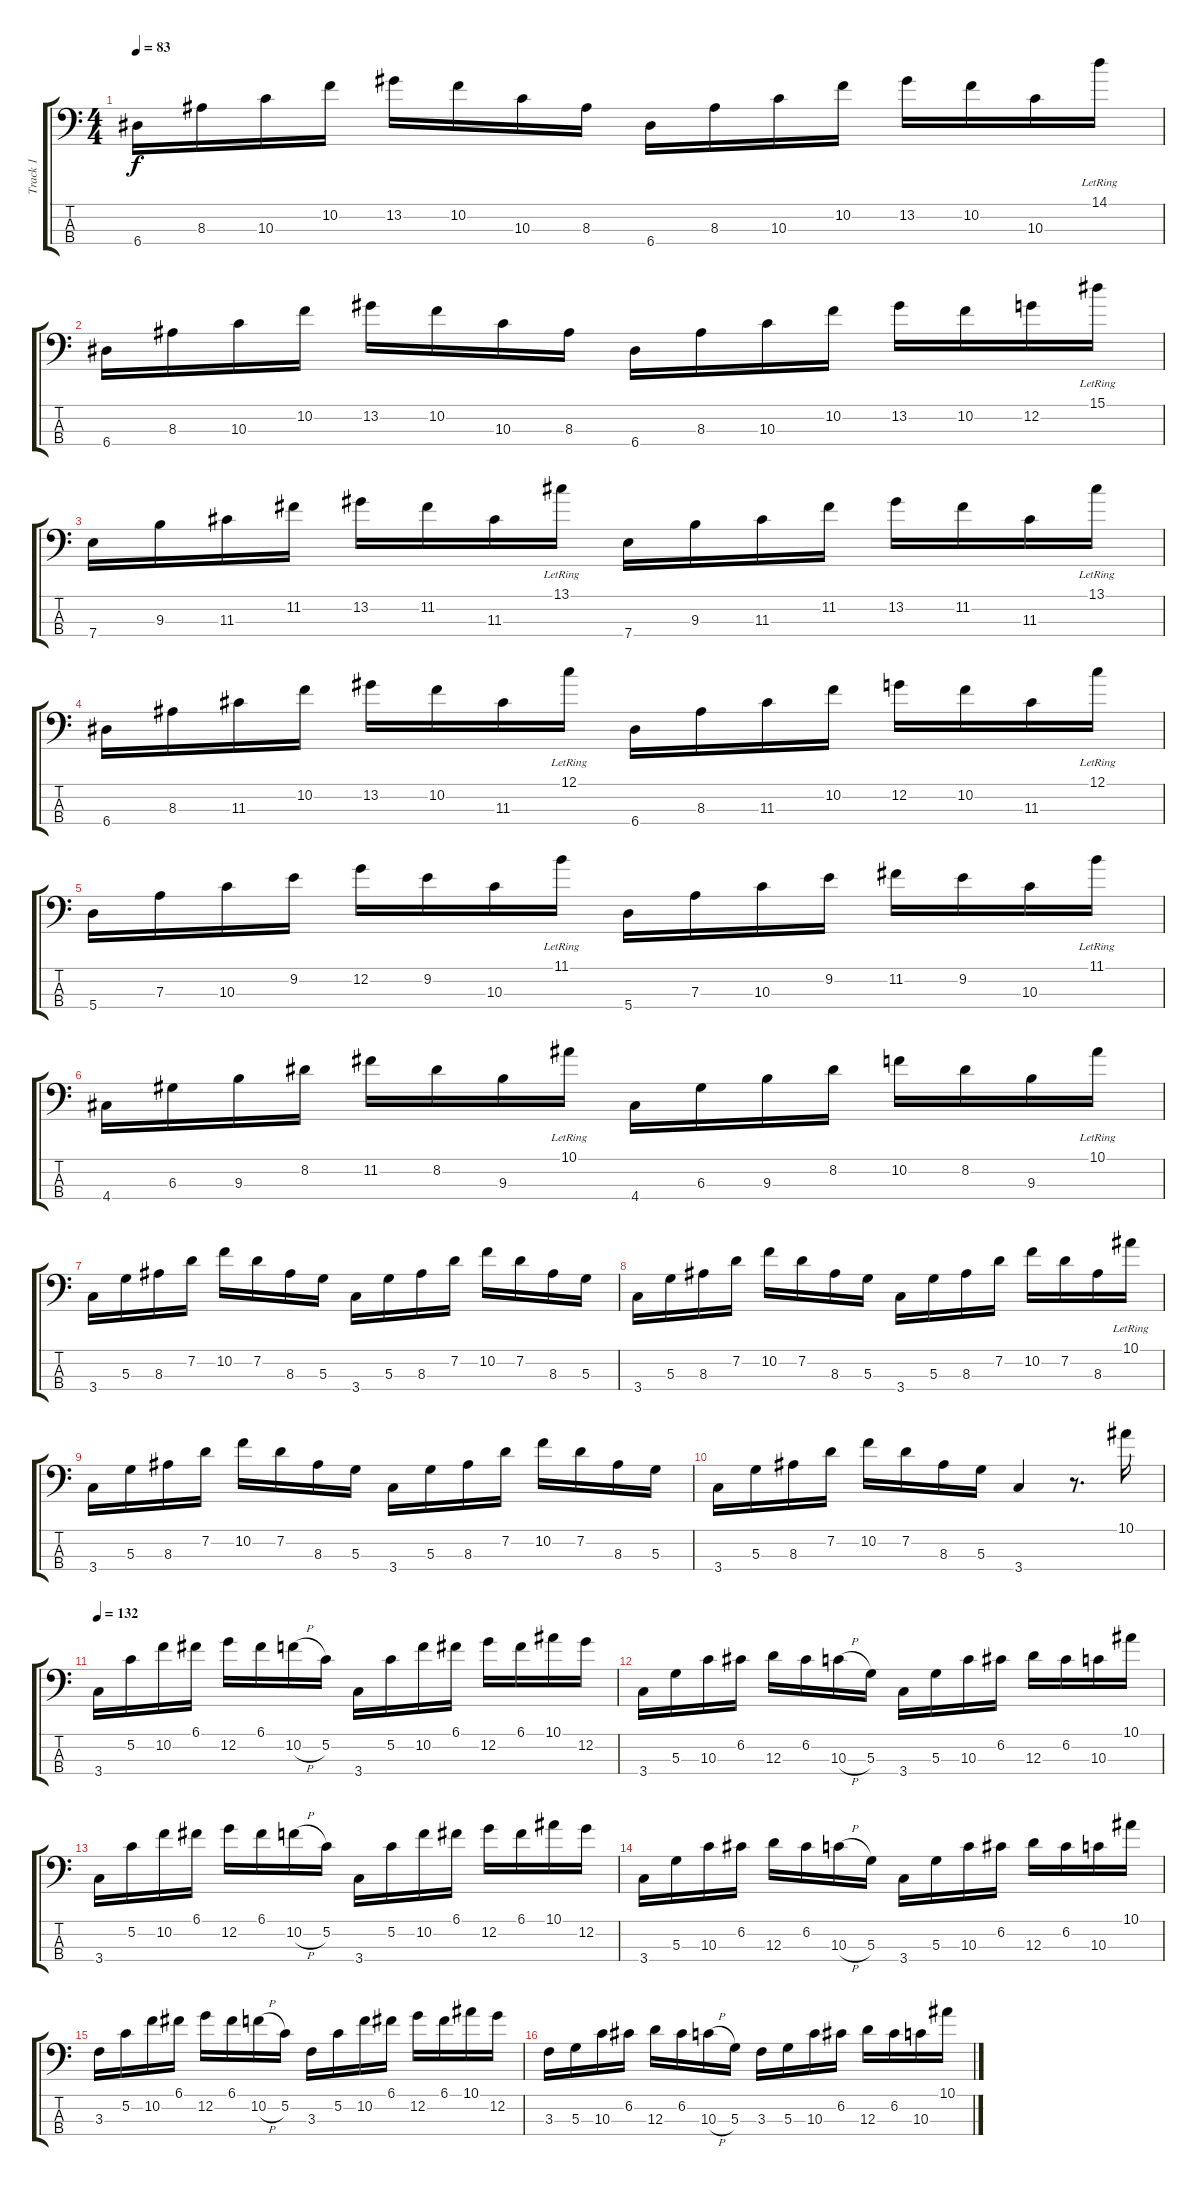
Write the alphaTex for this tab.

\track ("Track 1" "Track 1") {instrument acousticguitarsteel}
\staff {score tabs}
\tuning (C3 G2 D2 A1) {hide}
\ts (4 4)
\tempo 83
\clef f4
\ks c
6.4.16{dy f} 8.3.16 10.3.16 10.2.16 13.2.16 10.2.16 10.3.16 8.3.16 6.4.16 8.3.16 10.3.16 10.2.16 13.2.16 10.2.16 10.3.16 14.1{lr}.16 |
6.4.16 8.3.16 10.3.16 10.2.16 13.2.16 10.2.16 10.3.16 8.3.16 6.4.16 8.3.16 10.3.16 10.2.16 13.2.16 10.2.16 12.2.16 15.1{lr}.16 |
7.4.16 9.3.16 11.3.16 11.2.16 13.2.16 11.2.16 11.3.16 13.1{lr}.16 7.4.16 9.3.16 11.3.16 11.2.16 13.2.16 11.2.16 11.3.16 13.1{lr}.16 |
6.4.16 8.3.16 11.3.16 10.2.16 13.2.16 10.2.16 11.3.16 12.1{lr}.16 6.4.16 8.3.16 11.3.16 10.2.16 12.2.16 10.2.16 11.3.16 12.1{lr}.16 |
5.4.16 7.3.16 10.3.16 9.2.16 12.2.16 9.2.16 10.3.16 11.1{lr}.16 5.4.16 7.3.16 10.3.16 9.2.16 11.2.16 9.2.16 10.3.16 11.1{lr}.16 |
4.4.16 6.3.16 9.3.16 8.2.16 11.2.16 8.2.16 9.3.16 10.1{lr}.16 4.4.16 6.3.16 9.3.16 8.2.16 10.2.16 8.2.16 9.3.16 10.1{lr}.16 |
3.4.16 5.3.16 8.3.16 7.2.16 10.2.16 7.2.16 8.3.16 5.3.16 3.4.16 5.3.16 8.3.16 7.2.16 10.2.16 7.2.16 8.3.16 5.3.16 |
3.4.16 5.3.16 8.3.16 7.2.16 10.2.16 7.2.16 8.3.16 5.3.16 3.4.16 5.3.16 8.3.16 7.2.16 10.2.16 7.2.16 8.3.16 10.1{lr}.16 |
3.4.16 5.3.16 8.3.16 7.2.16 10.2.16 7.2.16 8.3.16 5.3.16 3.4.16 5.3.16 8.3.16 7.2.16 10.2.16 7.2.16 8.3.16 5.3.16 |
3.4.16 5.3.16 8.3.16 7.2.16 10.2.16 7.2.16 8.3.16 5.3.16 3.4.4 r.8{d} 10.1.16 |
\tempo 132
3.4.16 5.2.16 10.2.16 6.1.16 12.2.16 6.1.16 10.2{h}.16 5.2.16 3.4.16 5.2.16 10.2.16 6.1.16 12.2.16 6.1.16 10.1.16 12.2.16 |
3.4.16 5.3.16 10.3.16 6.2.16 12.3.16 6.2.16 10.3{h}.16 5.3.16 3.4.16 5.3.16 10.3.16 6.2.16 12.3.16 6.2.16 10.3.16 10.1.16 |
3.4.16 5.2.16 10.2.16 6.1.16 12.2.16 6.1.16 10.2{h}.16 5.2.16 3.4.16 5.2.16 10.2.16 6.1.16 12.2.16 6.1.16 10.1.16 12.2.16 |
3.4.16 5.3.16 10.3.16 6.2.16 12.3.16 6.2.16 10.3{h}.16 5.3.16 3.4.16 5.3.16 10.3.16 6.2.16 12.3.16 6.2.16 10.3.16 10.1.16 |
3.3.16 5.2.16 10.2.16 6.1.16 12.2.16 6.1.16 10.2{h}.16 5.2.16 3.3.16 5.2.16 10.2.16 6.1.16 12.2.16 6.1.16 10.1.16 12.2.16 |
3.3.16 5.3.16 10.3.16 6.2.16 12.3.16 6.2.16 10.3{h}.16 5.3.16 3.3.16 5.3.16 10.3.16 6.2.16 12.3.16 6.2.16 10.3.16 10.1.16
